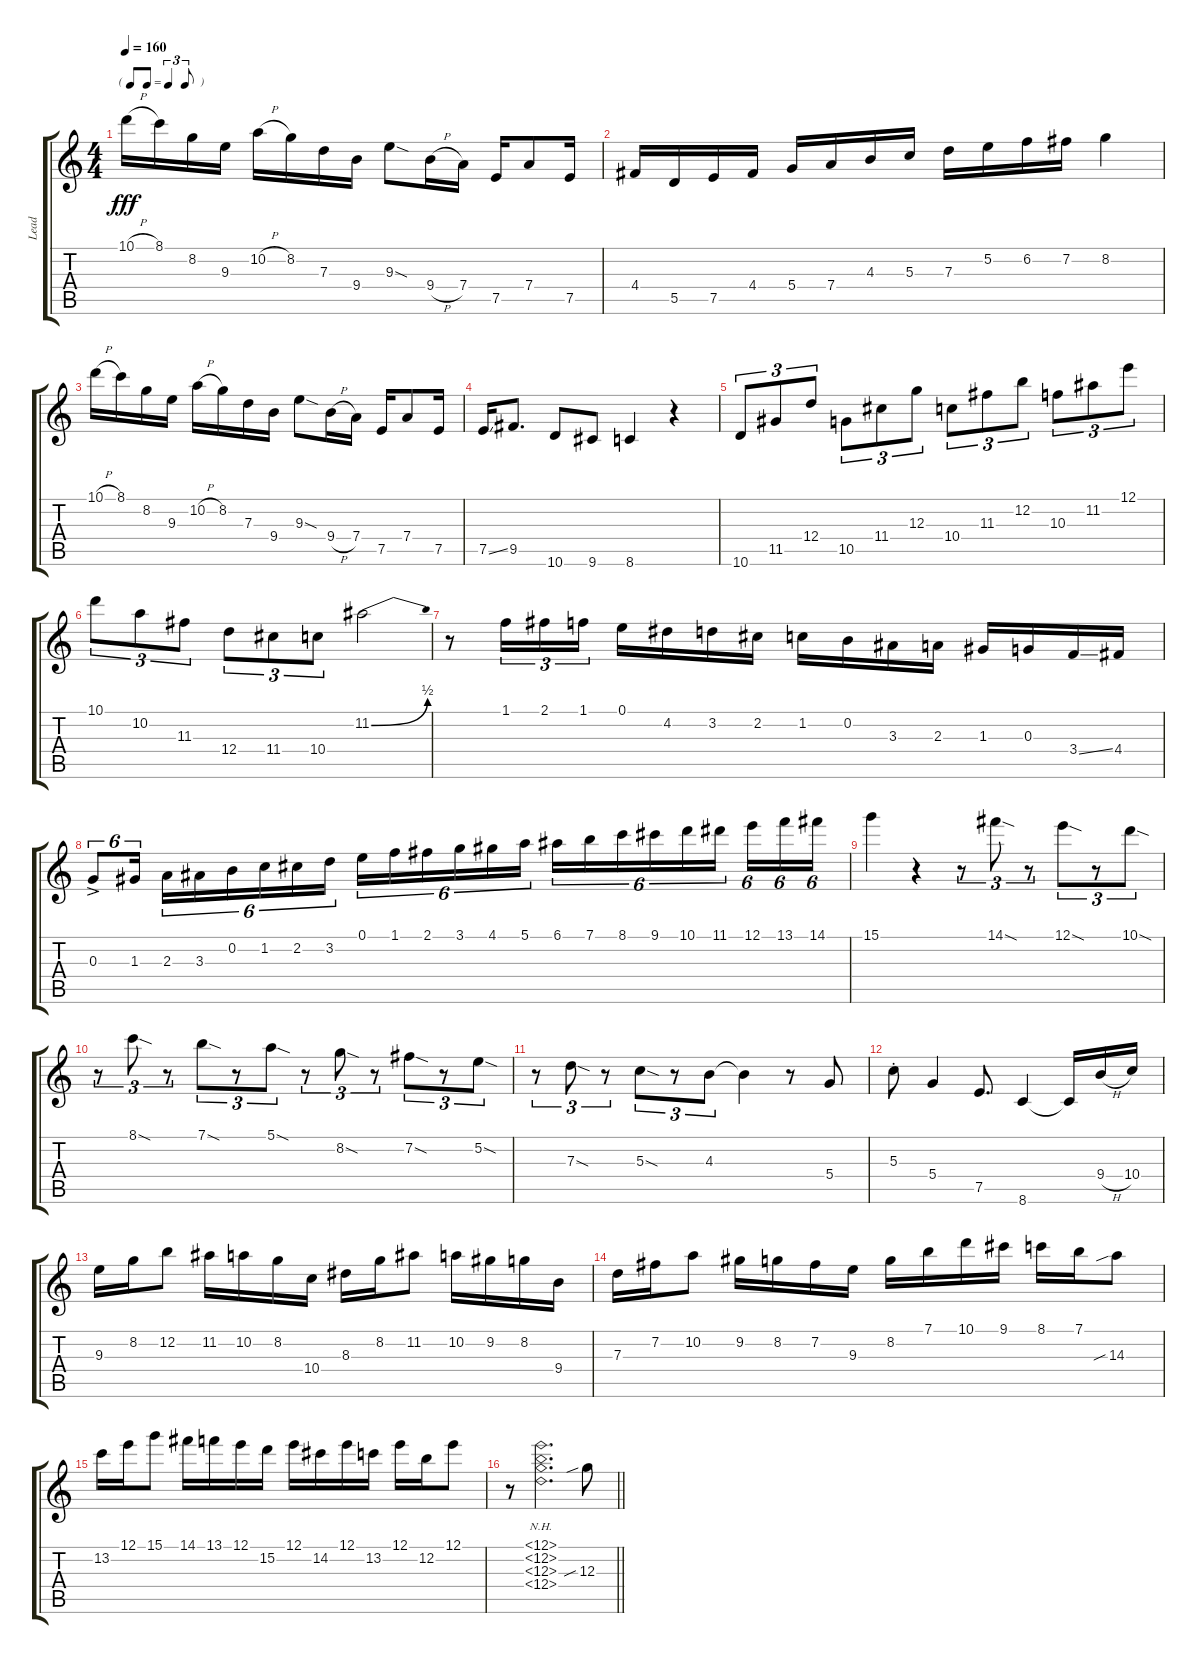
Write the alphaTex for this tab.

\track ("Lead" "Lead") {instrument acousticguitarsteel}
\staff {score tabs}
\tuning (E4 B3 G3 D3 A2 E2) {hide}
\ts (4 4)
\tf triplet8th
\tempo 160
\clef g2
\ks c
10.1{h}.16{dy fff} 8.1.16 8.2.16 9.3.16 10.2{h}.16 8.2.16 7.3.16 9.4.16 9.3{sod}.8 9.4{h}.16 7.4.16 7.5.16 7.4.8 7.5.16 |
4.4.16 5.5.16 7.5.16 4.4.16 5.4.16 7.4.16 4.3.16 5.3.16 7.3.16 5.2.16 6.2.16 7.2.16 8.2.4 |
10.1{h}.16 8.1.16 8.2.16 9.3.16 10.2{h}.16 8.2.16 7.3.16 9.4.16 9.3{sod}.8 9.4{h}.16 7.4.16 7.5.16 7.4.8 7.5.16 |
7.5{ss}.16 9.5.8{d} 10.6.8 9.6.8 8.6.4 r.4 |
10.6.8{tu (3 2)} 11.5.8{tu (3 2)} 12.4.8{tu (3 2)} 10.5.8{tu (3 2)} 11.4.8{tu (3 2)} 12.3.8{tu (3 2)} 10.4.8{tu (3 2)} 11.3.8{tu (3 2)} 12.2.8{tu (3 2)} 10.3.8{tu (3 2)} 11.2.8{tu (3 2)} 12.1.8{tu (3 2)} |
10.1.8{tu (3 2)} 10.2.8{tu (3 2)} 11.3.8{tu (3 2)} 12.4.8{tu (3 2)} 11.4.8{tu (3 2)} 10.4.8{tu (3 2)} 11.2{be (bend 0 0 60 2)}.2 |
r.8 1.1.16{tu (3 2)} 2.1.16{tu (3 2)} 1.1.16{tu (3 2)} 0.1.16 4.2.16 3.2.16 2.2.16 1.2.16 0.2.16 3.3.16 2.3.16 1.3.16 0.3.16 3.4{ss}.16 4.4.16 |
0.3{ac}.8{tu (6 4)} 1.3.16{tu (6 4) beam splitsecondary} 2.3.16{tu (6 4)} 3.3.16{tu (6 4)} 0.2.16{tu (6 4)} 1.2.16{tu (6 4)} 2.2.16{tu (6 4)} 3.2.16{tu (6 4) beam splitsecondary} 0.1.16{tu (6 4)} 1.1.16{tu (6 4)} 2.1.16{tu (6 4)} 3.1.16{tu (6 4)} 4.1.16{tu (6 4)} 5.1.16{tu (6 4) beam splitsecondary} 6.1.16{tu (6 4)} 7.1.16{tu (6 4)} 8.1.16{tu (6 4)} 9.1.16{tu (6 4)} 10.1.16{tu (6 4)} 11.1.16{tu (6 4) beam splitsecondary} 12.1.16{tu (6 4)} 13.1.16{tu (6 4)} 14.1.16{tu (6 4)} |
15.1.4 r.4 r.8{tu (3 2)} 14.1{sod}.8{tu (3 2)} r.8{tu (3 2)} 12.1{sod}.8{tu (3 2)} r.8{tu (3 2)} 10.1{sod}.8{tu (3 2)} |
r.8{tu (3 2)} 8.1{sod}.8{tu (3 2)} r.8{tu (3 2)} 7.1{sod}.8{tu (3 2)} r.8{tu (3 2)} 5.1{sod}.8{tu (3 2)} r.8{tu (3 2)} 8.2{sod}.8{tu (3 2)} r.8{tu (3 2)} 7.2{sod}.8{tu (3 2)} r.8{tu (3 2)} 5.2{sod}.8{tu (3 2)} |
r.8{tu (3 2)} 7.3{sod}.8{tu (3 2)} r.8{tu (3 2)} 5.3{sod}.8{tu (3 2)} r.8{tu (3 2)} 4.3.8{tu (3 2)} 4.3{t}.4 r.8 5.4.8 |
5.3{st}.8 5.4.4 7.5.8{d} 8.6.4 8.6{t}.16 9.4{h}.16 10.4.16 |
9.3.16 8.2.16 12.2.8 11.2.16 10.2.16 8.2.16 10.4.16 8.3.16 8.2.16 11.2.8 10.2.16 9.2.16 8.2.16 9.4.16 |
7.3.16 7.2.16 10.2.8 9.2.16 8.2.16 7.2.16 9.3.16 8.2.16 7.1.16 10.1.16 9.1.16 8.1.16 7.1.16 14.3{sib}.8 |
13.2.16 12.1.16 15.1.8 14.1.16 13.1.16 12.1.16 15.2.16 12.1.16 14.2.16 12.1.16 13.2.16 12.1.16 12.2.16 12.1.8 |
\barLineRight lightlight
r.8 (12.1{nh} 12.2{nh} 12.3{nh} 12.4{nh}).2{d} 12.3{sib}.8
